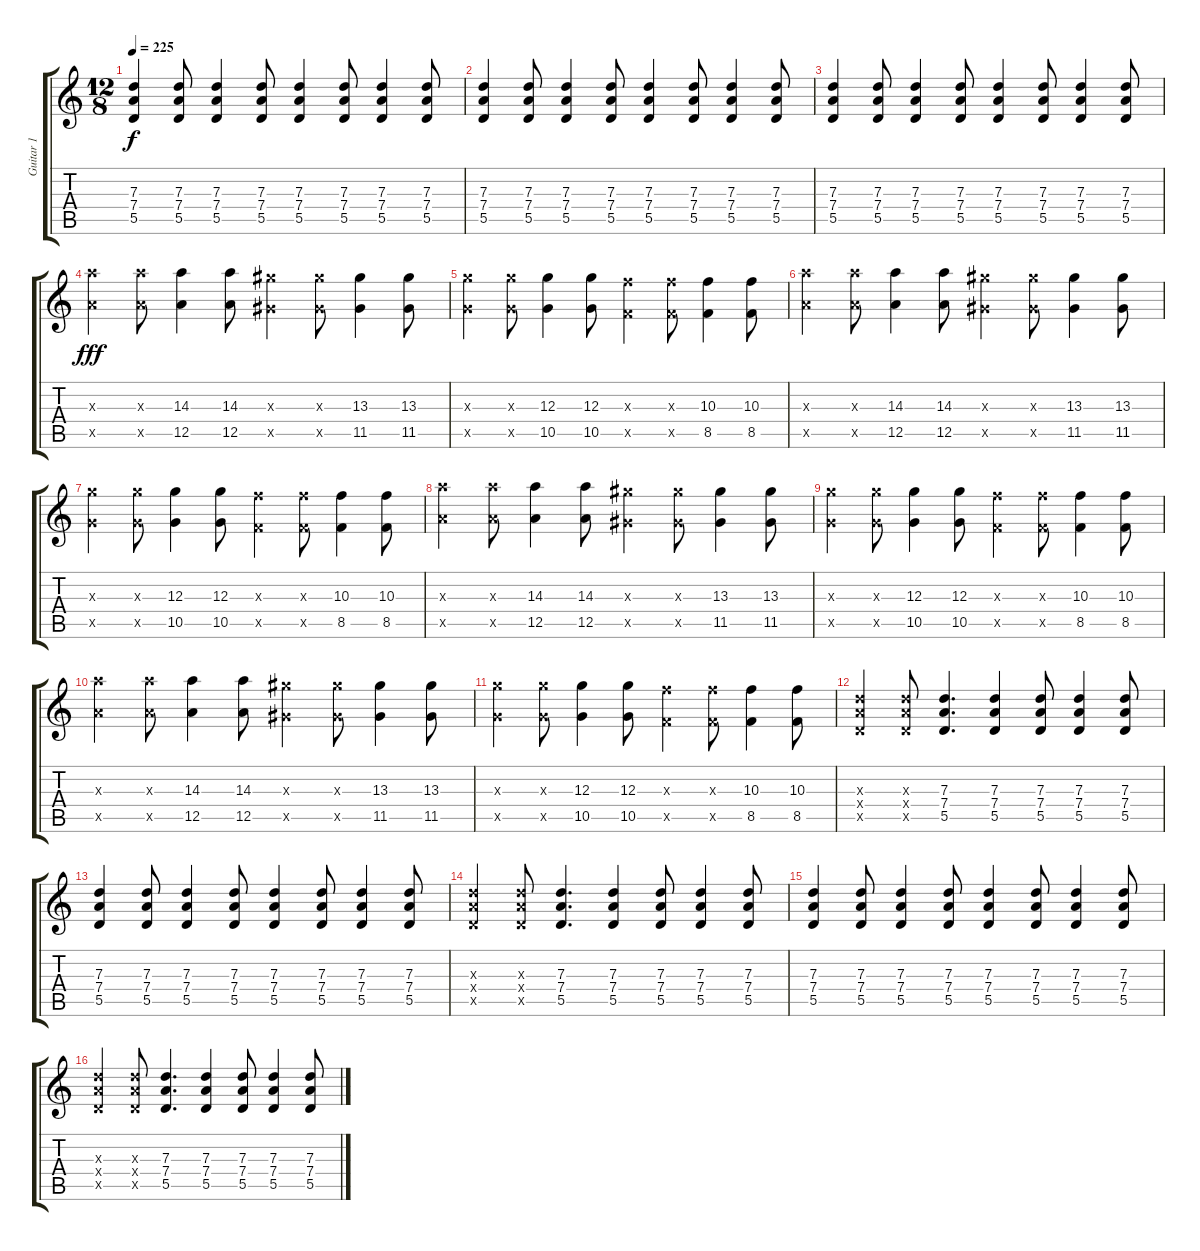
\track ("Guitar 1" "Guitar 1") {instrument electricguitarclean}
\staff {score tabs}
\tuning (E4 B3 G3 D3 A2 D2) {hide}
\ts (12 8)
\tempo 225
\clef g2
\ks c
(7.3 7.4 5.5).4{dy f} (7.3 7.4 5.5).8 (7.3 7.4 5.5).4 (7.3 7.4 5.5).8 (7.3 7.4 5.5).4 (7.3 7.4 5.5).8 (7.3 7.4 5.5).4 (7.3 7.4 5.5).8 |
(7.3 7.4 5.5).4 (7.3 7.4 5.5).8 (7.3 7.4 5.5).4 (7.3 7.4 5.5).8 (7.3 7.4 5.5).4 (7.3 7.4 5.5).8 (7.3 7.4 5.5).4 (7.3 7.4 5.5).8 |
(7.3 7.4 5.5).4 (7.3 7.4 5.5).8 (7.3 7.4 5.5).4 (7.3 7.4 5.5).8 (7.3 7.4 5.5).4 (7.3 7.4 5.5).8 (7.3 7.4 5.5).4 (7.3 7.4 5.5).8 |
(14.3{x} 12.5{x}).4{dy fff} (14.3{x} 12.5{x}).8 (14.3 12.5).4 (14.3 12.5).8 (13.3{x} 11.5{x}).4 (13.3{x} 11.5{x}).8 (13.3 11.5).4 (13.3 11.5).8 |
(12.3{x} 10.5{x}).4 (12.3{x} 10.5{x}).8 (12.3 10.5).4 (12.3 10.5).8 (10.3{x} 8.5{x}).4 (10.3{x} 8.5{x}).8 (10.3 8.5).4 (10.3 8.5).8 |
(14.3{x} 12.5{x}).4 (14.3{x} 12.5{x}).8 (14.3 12.5).4 (14.3 12.5).8 (13.3{x} 11.5{x}).4 (13.3{x} 11.5{x}).8 (13.3 11.5).4 (13.3 11.5).8 |
(12.3{x} 10.5{x}).4 (12.3{x} 10.5{x}).8 (12.3 10.5).4 (12.3 10.5).8 (10.3{x} 8.5{x}).4 (10.3{x} 8.5{x}).8 (10.3 8.5).4 (10.3 8.5).8 |
(14.3{x} 12.5{x}).4 (14.3{x} 12.5{x}).8 (14.3 12.5).4 (14.3 12.5).8 (13.3{x} 11.5{x}).4 (13.3{x} 11.5{x}).8 (13.3 11.5).4 (13.3 11.5).8 |
(12.3{x} 10.5{x}).4 (12.3{x} 10.5{x}).8 (12.3 10.5).4 (12.3 10.5).8 (10.3{x} 8.5{x}).4 (10.3{x} 8.5{x}).8 (10.3 8.5).4 (10.3 8.5).8 |
(14.3{x} 12.5{x}).4 (14.3{x} 12.5{x}).8 (14.3 12.5).4 (14.3 12.5).8 (13.3{x} 11.5{x}).4 (13.3{x} 11.5{x}).8 (13.3 11.5).4 (13.3 11.5).8 |
(12.3{x} 10.5{x}).4 (12.3{x} 10.5{x}).8 (12.3 10.5).4 (12.3 10.5).8 (10.3{x} 8.5{x}).4 (10.3{x} 8.5{x}).8 (10.3 8.5).4 (10.3 8.5).8 |
(7.3{x} 7.4{x} 5.5{x}).4 (7.3{x} 7.4{x} 5.5{x}).8 (7.3 7.4 5.5).4{d} (7.3 7.4 5.5).4 (7.3 7.4 5.5).8 (7.3 7.4 5.5).4 (7.3 7.4 5.5).8 |
(7.3 7.4 5.5).4 (7.3 7.4 5.5).8 (7.3 7.4 5.5).4 (7.3 7.4 5.5).8 (7.3 7.4 5.5).4 (7.3 7.4 5.5).8 (7.3 7.4 5.5).4 (7.3 7.4 5.5).8 |
(7.3{x} 7.4{x} 5.5{x}).4 (7.3{x} 7.4{x} 5.5{x}).8 (7.3 7.4 5.5).4{d} (7.3 7.4 5.5).4 (7.3 7.4 5.5).8 (7.3 7.4 5.5).4 (7.3 7.4 5.5).8 |
(7.3 7.4 5.5).4 (7.3 7.4 5.5).8 (7.3 7.4 5.5).4 (7.3 7.4 5.5).8 (7.3 7.4 5.5).4 (7.3 7.4 5.5).8 (7.3 7.4 5.5).4 (7.3 7.4 5.5).8 |
(7.3{x} 7.4{x} 5.5{x}).4 (7.3{x} 7.4{x} 5.5{x}).8 (7.3 7.4 5.5).4{d} (7.3 7.4 5.5).4 (7.3 7.4 5.5).8 (7.3 7.4 5.5).4 (7.3 7.4 5.5).8
